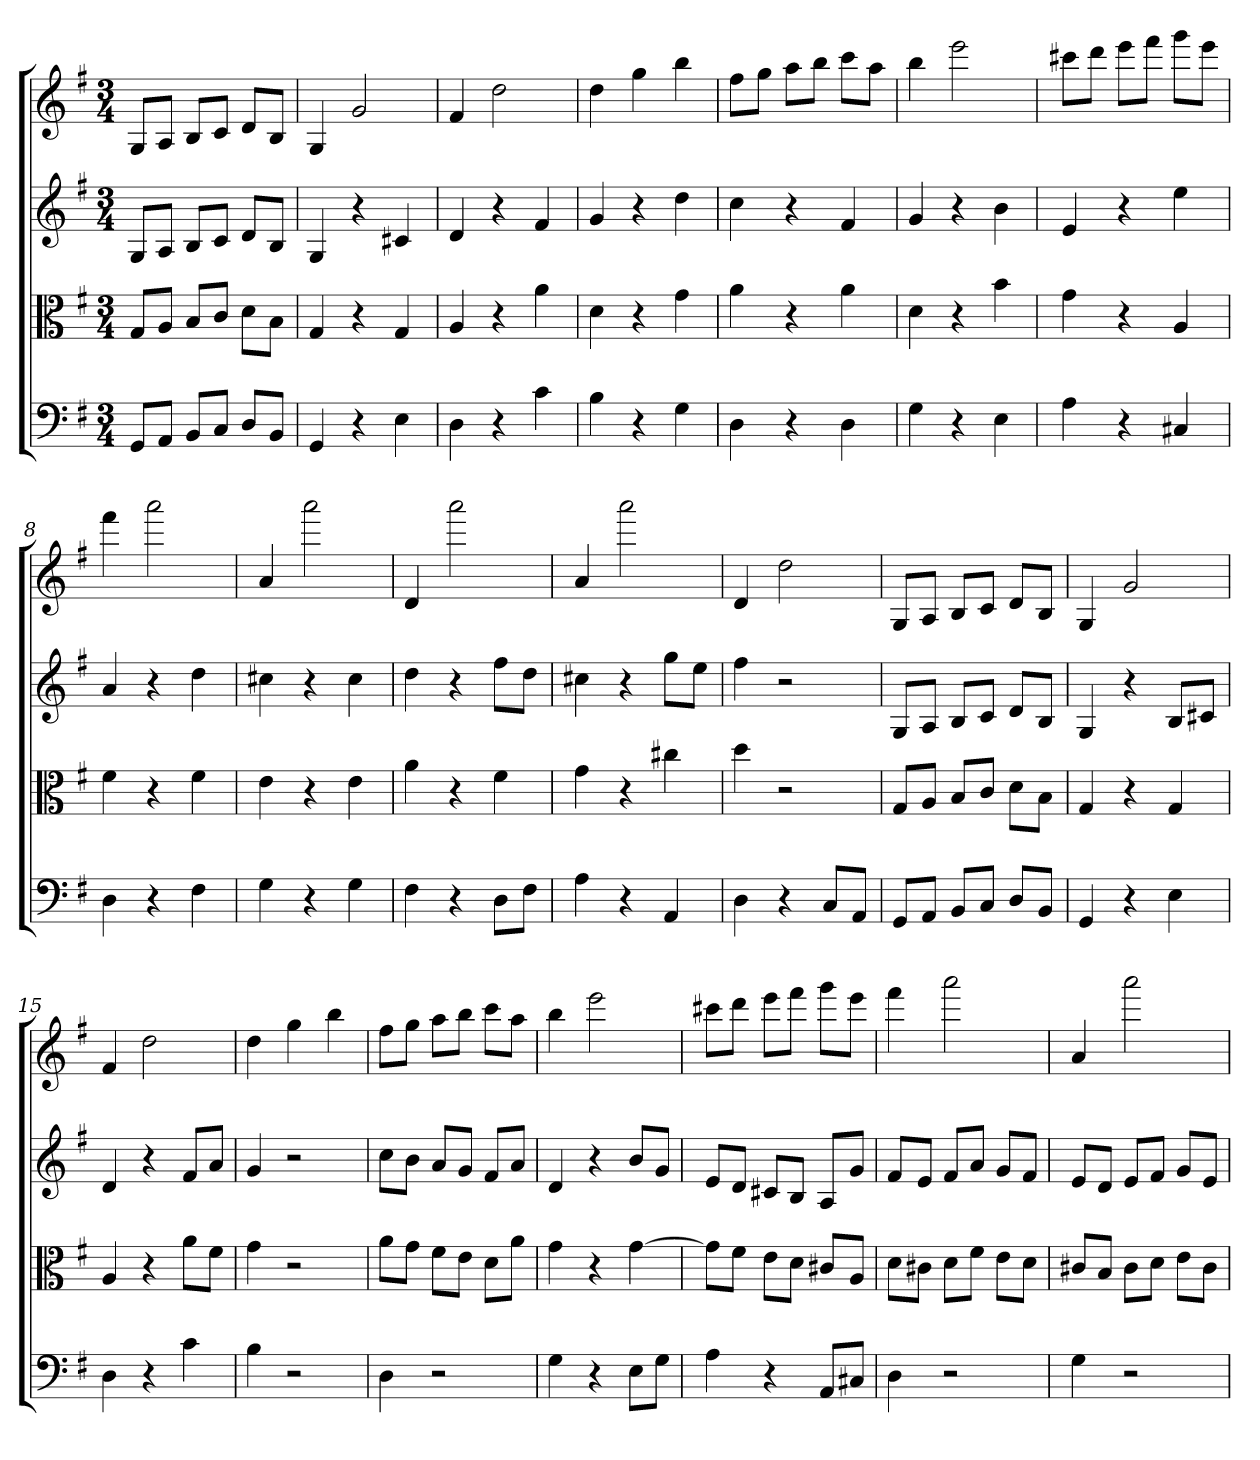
**kern	**kern	**kern	**kern
*part4	*part3	*part2	*part1
*staff4	*staff3	*staff2	*staff1
*clefF4	*clefC3	*	*
*k[f#]	*k[f#]	*k[f#]	*k[f#]
*G:	*G:	*G:	*G:
*M3/4	*M3/4	*M3/4	*M3/4
=	=	=	=
8GG/L	8G/L	8GL	8GL
8AA/J	8A/J	8AJ	8AJ
8BB/L	8B/L	8BL	8BL
8C/J	8c/J	8cJ	8cJ
8D/L	8d\L	8dL	8dL
8BB/J	8B\J	8BJ	8BJ
=2	=2	=2	=2
4GG	4G	4G	4G
4r	4r	4r	2g
4E	4G	4c#X	.
=3	=3	=3	=3
4D	4A	4d	4f#
4r	4r	4r	2dd
4c	4a	4f#	.
=4	=4	=4	=4
4B	4d	4g	4dd
4r	4r	4r	4gg
4G	4g	4dd	4bb
=5	=5	=5	=5
4D	4a	4cc	8ff#L
.	.	.	8ggJ
4r	4r	4r	8aaL
.	.	.	8bbJ
4D	4a	4f#	8cccL
.	.	.	8aaJ
=6	=6	=6	=6
4G	4d	4g	4bb
4r	4r	4r	2eee
4E	4b	4b	.
=7	=7	=7	=7
4A	4g	4e	8ccc#XL
.	.	.	8dddJ
4r	4r	4r	8eeeL
.	.	.	8fff#J
4C#X	4A	4ee	8gggL
.	.	.	8eeeJ
=8	=8	=8	=8
4D	4f#	4a	4fff#
4r	4r	4r	2aaa
4F#	4f#	4dd	.
=9	=9	=9	=9
4G	4e	4cc#X	4a
4r	4r	4r	2aaa
4G	4e	4cc#	.
=10	=10	=10	=10
4F#	4a	4dd	4d
4r	4r	4r	2aaa
8D\L	4f#	8ff#L	.
8F#\J	.	8ddJ	.
=11	=11	=11	=11
4A	4g	4cc#X	4a
4r	4r	4r	2aaa
4AA	4cc#X	8ggL	.
.	.	8eeJ	.
=12	=12	=12	=12
4D	4dd	4ff#	4d
4r	2r	2r	2dd
8C/L	.	.	.
8AA/J	.	.	.
=13	=13	=13	=13
8GG/L	8G/L	8GL	8GL
8AA/J	8A/J	8AJ	8AJ
8BB/L	8B/L	8BL	8BL
8C/J	8c/J	8cJ	8cJ
8D/L	8d\L	8dL	8dL
8BB/J	8B\J	8BJ	8BJ
=14	=14	=14	=14
4GG	4G	4G	4G
4r	4r	4r	2g
4E	4G	8BL	.
.	.	8c#XJ	.
=15	=15	=15	=15
4D	4A	4d	4f#
4r	4r	4r	2dd
4c	8a\L	8f#L	.
.	8f#\J	8aJ	.
=16	=16	=16	=16
4B	4g	4g	4dd
2r	2r	2r	4gg
.	.	.	4bb
=17	=17	=17	=17
4D	8a\L	8ccL	8ff#L
.	8g\J	8bJ	8ggJ
2r	8f#\L	8aL	8aaL
.	8e\J	8gJ	8bbJ
.	8d\L	8f#L	8cccL
.	8a\J	8aJ	8aaJ
=18	=18	=18	=18
4G	4g	4d	4bb
4r	4r	4r	2eee
8E\L	[4g	8bL	.
8G\J	.	8gJ	.
=19	=19	=19	=19
4A	8g\L]	8eL	8ccc#XL
.	8f#\J	8dJ	8dddJ
4r	8e\L	8c#XL	8eeeL
.	8d\J	8BJ	8fff#J
8AA/L	8c#X/L	8AL	8gggL
8C#X/J	8A/J	8gJ	8eeeJ
=20	=20	=20	=20
4D	8d\L	8f#L	4fff#
.	8c#X\J	8eJ	.
2r	8d\L	8f#L	2aaa
.	8f#\J	8aJ	.
.	8e\L	8gL	.
.	8d\J	8f#J	.
=21	=21	=21	=21
4G	8c#X/L	8eL	4a
.	8B/J	8dJ	.
2r	8c#\L	8eL	2aaa
.	8d\J	8f#J	.
.	8e\L	8gL	.
.	8c#\J	8eJ	.
=	=	=	=
*-	*-	*-	*-
